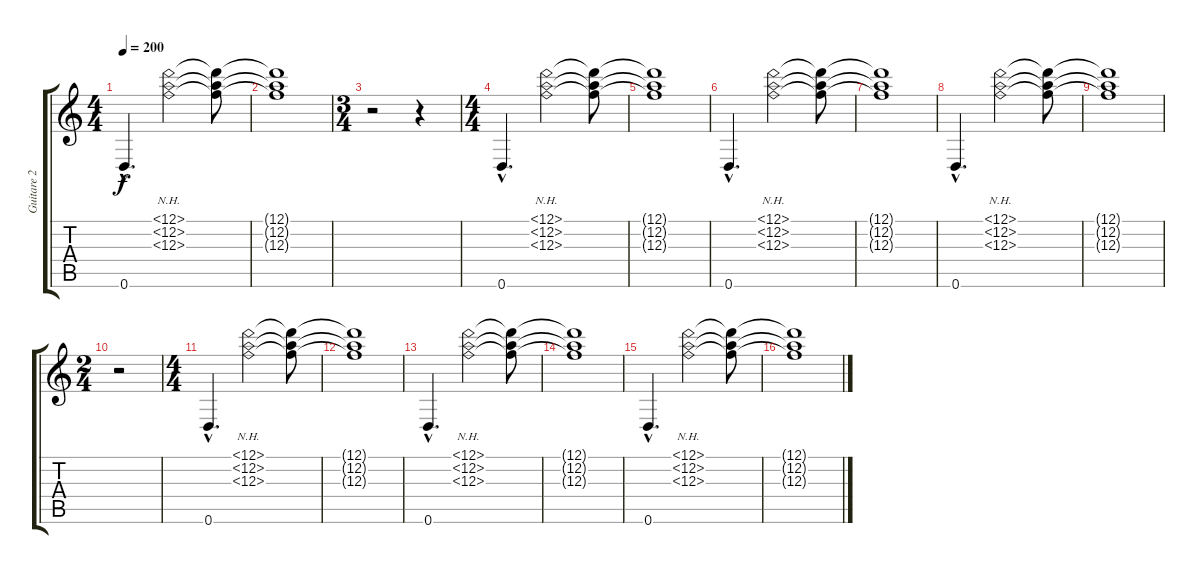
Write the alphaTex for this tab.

\track ("Guitare 2" "Guitare 2") {instrument overdrivenguitar}
\staff {score tabs}
\tuning (D4 A3 F3 C3 G2 D2) {hide}
\ts (4 4)
\tempo 200
\clef g2
\ks c
0.6{hac}.4{d dy f} (12.1{nh} 12.2{nh} 12.3{nh}).2 (12.1{t} 12.2{t} 12.3{t}).8 |
(12.1{t} 12.2{t} 12.3{t}).1 |
\ts (3 4)
r.2 r.4 |
\ts (4 4)
0.6{hac}.4{d} (12.1{nh} 12.2{nh} 12.3{nh}).2 (12.1{t} 12.2{t} 12.3{t}).8 |
(12.1{t} 12.2{t} 12.3{t}).1 |
0.6{hac}.4{d} (12.1{nh} 12.2{nh} 12.3{nh}).2 (12.1{t} 12.2{t} 12.3{t}).8 |
(12.1{t} 12.2{t} 12.3{t}).1 |
0.6{hac}.4{d} (12.1{nh} 12.2{nh} 12.3{nh}).2 (12.1{t} 12.2{t} 12.3{t}).8 |
(12.1{t} 12.2{t} 12.3{t}).1 |
\ts (2 4)
r.2 |
\ts (4 4)
0.6{hac}.4{d} (12.1{nh} 12.2{nh} 12.3{nh}).2 (12.1{t} 12.2{t} 12.3{t}).8 |
(12.1{t} 12.2{t} 12.3{t}).1 |
0.6{hac}.4{d} (12.1{nh} 12.2{nh} 12.3{nh}).2 (12.1{t} 12.2{t} 12.3{t}).8 |
(12.1{t} 12.2{t} 12.3{t}).1 |
0.6{hac}.4{d} (12.1{nh} 12.2{nh} 12.3{nh}).2 (12.1{t} 12.2{t} 12.3{t}).8 |
(12.1{t} 12.2{t} 12.3{t}).1
